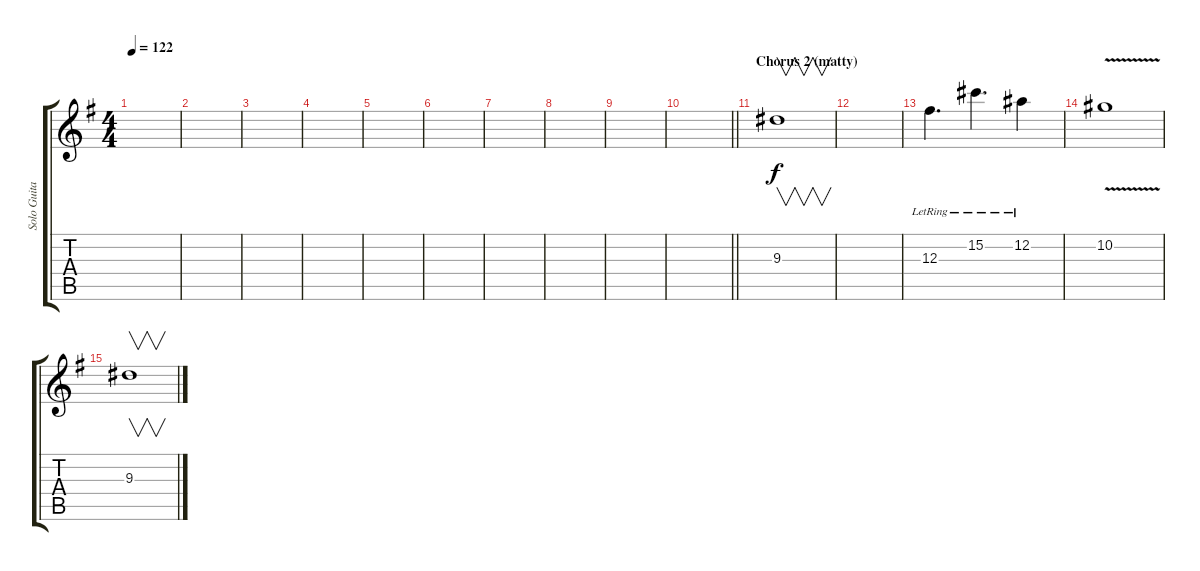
\track ("Solo Guitars" "Solo Guita") {instrument overdrivenguitar}
\staff {score tabs}
\tuning (Eb4 Bb3 Gb3 Db3 Ab2 Eb2) {hide}
\ts (4 4)
\tempo 122
\clef g2
\ks eminor
|
|
|
|
|
|
|
|
|
\barLineRight lightlight
|
\section ("" "Chorus 2 (matty)")
9.3.1{v} |
|
12.3{lr}.4{d} 15.2{lr}.4{d} 12.2{lr}.4 |
10.2{v}.1 |
9.3.1{v}
